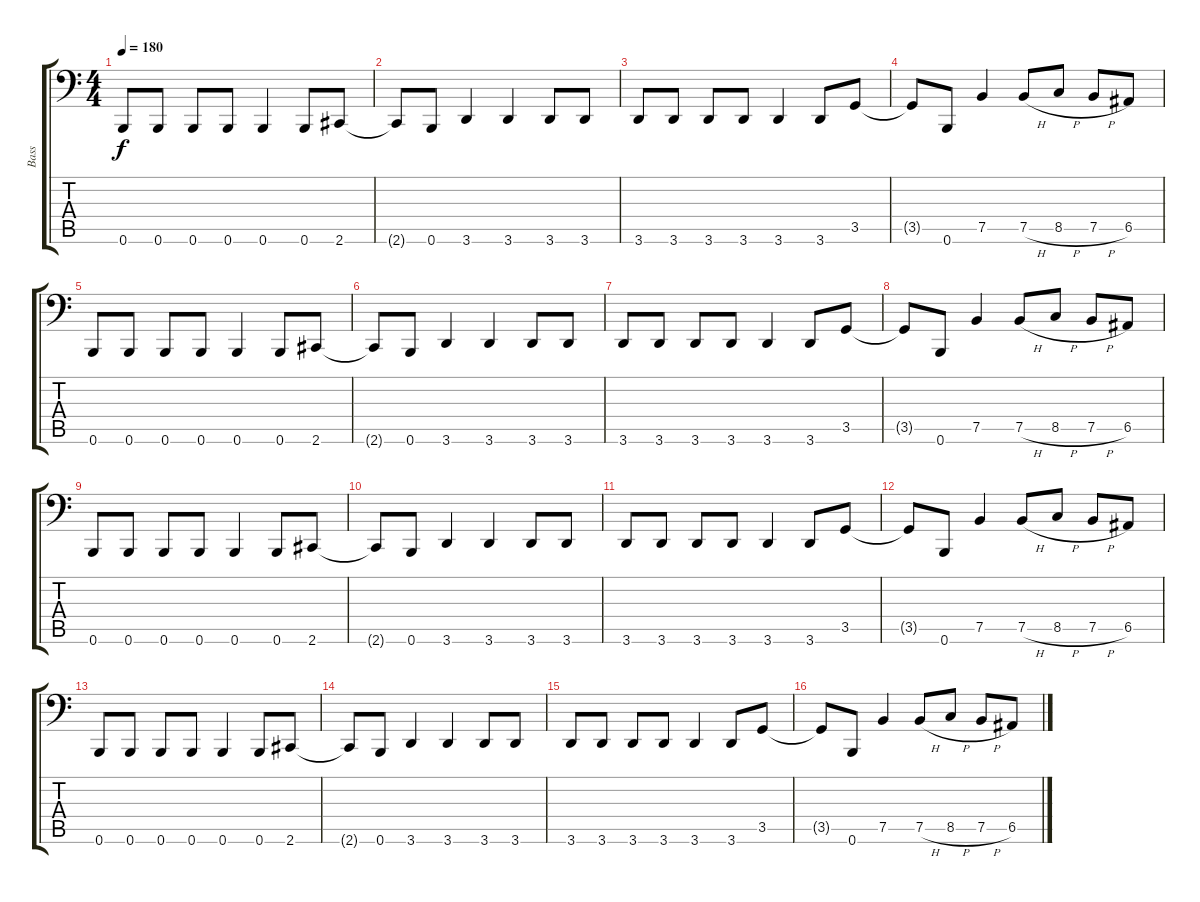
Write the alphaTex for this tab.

\track ("Bass" "Bass") {instrument electricbasspick}
\staff {score tabs}
\tuning (C3 G2 D2 A1 E1 B0) {hide}
\ts (4 4)
\tempo 180
\clef f4
\ks c
0.6.8{dy f instrument electricbasspick} 0.6.8 0.6.8 0.6.8 0.6.4 0.6.8 2.6.8 |
2.6{t}.8 0.6.8 3.6.4 3.6.4 3.6.8 3.6.8 |
3.6.8 3.6.8 3.6.8 3.6.8 3.6.4 3.6.8 3.5.8 |
3.5{t}.8 0.6.8 7.5.4 7.5{h}.8 8.5{h}.8 7.5{h}.8 6.5.8 |
0.6.8 0.6.8 0.6.8 0.6.8 0.6.4 0.6.8 2.6.8 |
2.6{t}.8 0.6.8 3.6.4 3.6.4 3.6.8 3.6.8 |
3.6.8 3.6.8 3.6.8 3.6.8 3.6.4 3.6.8 3.5.8 |
3.5{t}.8 0.6.8 7.5.4 7.5{h}.8 8.5{h}.8 7.5{h}.8 6.5.8 |
0.6.8 0.6.8 0.6.8 0.6.8 0.6.4 0.6.8 2.6.8 |
2.6{t}.8 0.6.8 3.6.4 3.6.4 3.6.8 3.6.8 |
3.6.8 3.6.8 3.6.8 3.6.8 3.6.4 3.6.8 3.5.8 |
3.5{t}.8 0.6.8 7.5.4 7.5{h}.8 8.5{h}.8 7.5{h}.8 6.5.8 |
0.6.8 0.6.8 0.6.8 0.6.8 0.6.4 0.6.8 2.6.8 |
2.6{t}.8 0.6.8 3.6.4 3.6.4 3.6.8 3.6.8 |
3.6.8 3.6.8 3.6.8 3.6.8 3.6.4 3.6.8 3.5.8 |
3.5{t}.8 0.6.8 7.5.4 7.5{h}.8 8.5{h}.8 7.5{h}.8 6.5.8
